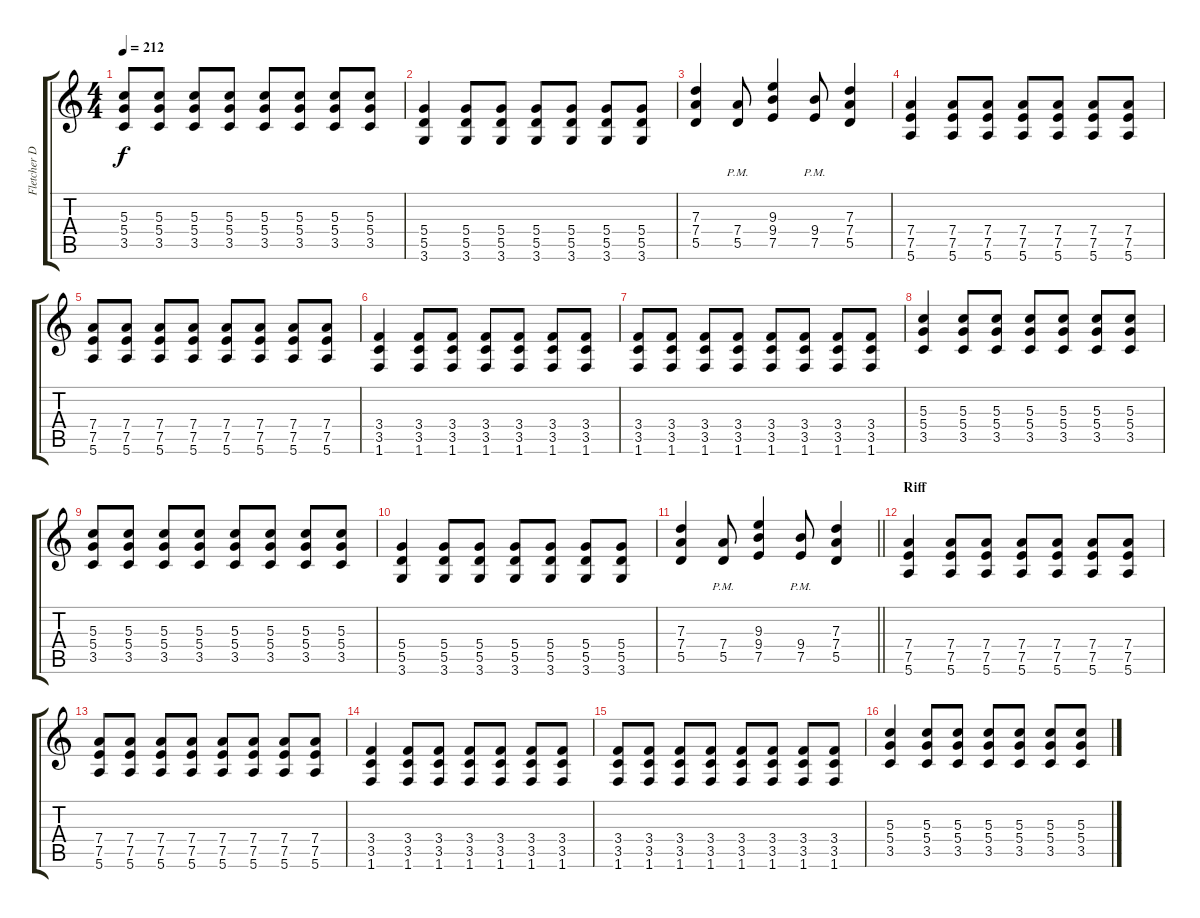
\track ("Fletcher Dragge - Guitar Rhythm" "Fletcher D") {instrument overdrivenguitar}
\staff {score tabs}
\tuning (E4 B3 G3 D3 A2 E2) {hide}
\ts (4 4)
\tempo 212
\clef g2
\ks c
(5.3 5.4 3.5).8{dy f} (5.3 5.4 3.5).8 (5.3 5.4 3.5).8 (5.3 5.4 3.5).8 (5.3 5.4 3.5).8 (5.3 5.4 3.5).8 (5.3 5.4 3.5).8 (5.3 5.4 3.5).8 |
(5.4 5.5 3.6).4 (5.4 5.5 3.6).8 (5.4 5.5 3.6).8 (5.4 5.5 3.6).8 (5.4 5.5 3.6).8 (5.4 5.5 3.6).8 (5.4 5.5 3.6).8 |
(7.3 7.4 5.5).4 (7.4{pm} 5.5{pm}).8 (9.3 9.4 7.5).4 (9.4{pm} 7.5{pm}).8 (7.3 7.4 5.5).4 |
(7.4 7.5 5.6).4 (7.4 7.5 5.6).8 (7.4 7.5 5.6).8 (7.4 7.5 5.6).8 (7.4 7.5 5.6).8 (7.4 7.5 5.6).8 (7.4 7.5 5.6).8 |
(7.4 7.5 5.6).8 (7.4 7.5 5.6).8 (7.4 7.5 5.6).8 (7.4 7.5 5.6).8 (7.4 7.5 5.6).8 (7.4 7.5 5.6).8 (7.4 7.5 5.6).8 (7.4 7.5 5.6).8 |
(3.4 3.5 1.6).4 (3.4 3.5 1.6).8 (3.4 3.5 1.6).8 (3.4 3.5 1.6).8 (3.4 3.5 1.6).8 (3.4 3.5 1.6).8 (3.4 3.5 1.6).8 |
(3.4 3.5 1.6).8 (3.4 3.5 1.6).8 (3.4 3.5 1.6).8 (3.4 3.5 1.6).8 (3.4 3.5 1.6).8 (3.4 3.5 1.6).8 (3.4 3.5 1.6).8 (3.4 3.5 1.6).8 |
(5.3 5.4 3.5).4 (5.3 5.4 3.5).8 (5.3 5.4 3.5).8 (5.3 5.4 3.5).8 (5.3 5.4 3.5).8 (5.3 5.4 3.5).8 (5.3 5.4 3.5).8 |
(5.3 5.4 3.5).8 (5.3 5.4 3.5).8 (5.3 5.4 3.5).8 (5.3 5.4 3.5).8 (5.3 5.4 3.5).8 (5.3 5.4 3.5).8 (5.3 5.4 3.5).8 (5.3 5.4 3.5).8 |
(5.4 5.5 3.6).4 (5.4 5.5 3.6).8 (5.4 5.5 3.6).8 (5.4 5.5 3.6).8 (5.4 5.5 3.6).8 (5.4 5.5 3.6).8 (5.4 5.5 3.6).8 |
\barLineRight lightlight
(7.3 7.4 5.5).4 (7.4{pm} 5.5{pm}).8 (9.3 9.4 7.5).4 (9.4{pm} 7.5{pm}).8 (7.3 7.4 5.5).4 |
\section ("" "Riff")
(7.4 7.5 5.6).4 (7.4 7.5 5.6).8 (7.4 7.5 5.6).8 (7.4 7.5 5.6).8 (7.4 7.5 5.6).8 (7.4 7.5 5.6).8 (7.4 7.5 5.6).8 |
(7.4 7.5 5.6).8 (7.4 7.5 5.6).8 (7.4 7.5 5.6).8 (7.4 7.5 5.6).8 (7.4 7.5 5.6).8 (7.4 7.5 5.6).8 (7.4 7.5 5.6).8 (7.4 7.5 5.6).8 |
(3.4 3.5 1.6).4 (3.4 3.5 1.6).8 (3.4 3.5 1.6).8 (3.4 3.5 1.6).8 (3.4 3.5 1.6).8 (3.4 3.5 1.6).8 (3.4 3.5 1.6).8 |
(3.4 3.5 1.6).8 (3.4 3.5 1.6).8 (3.4 3.5 1.6).8 (3.4 3.5 1.6).8 (3.4 3.5 1.6).8 (3.4 3.5 1.6).8 (3.4 3.5 1.6).8 (3.4 3.5 1.6).8 |
(5.3 5.4 3.5).4 (5.3 5.4 3.5).8 (5.3 5.4 3.5).8 (5.3 5.4 3.5).8 (5.3 5.4 3.5).8 (5.3 5.4 3.5).8 (5.3 5.4 3.5).8
